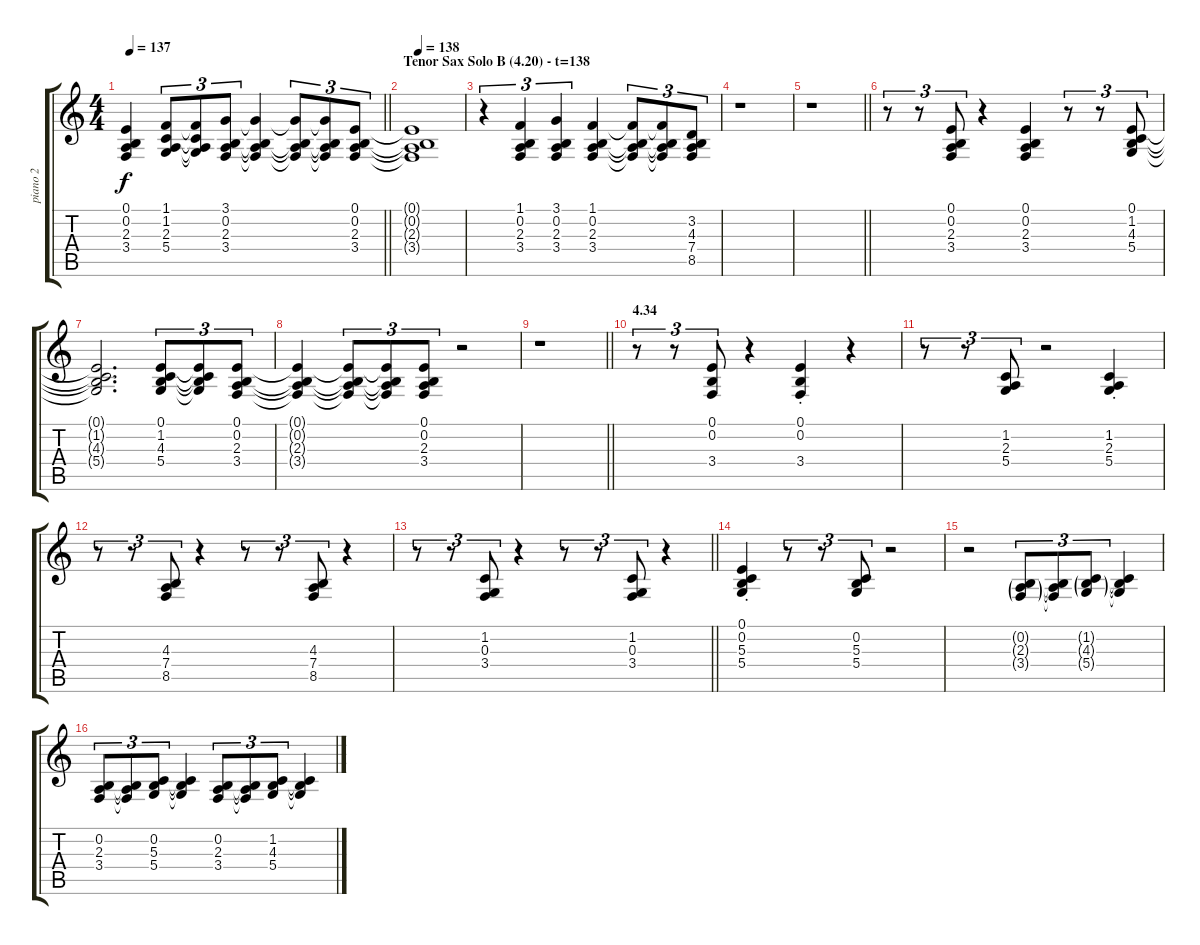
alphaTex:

\track ("piano 2" "piano 2") {instrument acousticgrandpiano}
\staff {score tabs}
\tuning (E4 B3 G3 D3 A2 E2) {hide}
\ts (4 4)
\tempo 137
\clef g2
\barLineRight lightlight
\ks c
(0.1{t} 0.2{t} 2.3{t} 3.4{t}).4{dy f} (1.1 1.2 2.3 5.4).8{tu (3 2)} (1.1{t} 1.2{t} 2.3{t} 5.4{t}).8{tu (3 2)} (3.1 0.2 2.3 3.4).8{tu (3 2)} (3.1{t} 0.2{t} 2.3{t} 3.4{t}).4 (3.1{t} 0.2{t} 2.3{t} 3.4{t}).8{tu (3 2)} (3.1{t} 0.2{t} 2.3{t} 3.4{t}).8{tu (3 2)} (0.1 0.2 2.3 3.4).8{tu (3 2)} |
\section ("" "Tenor Sax Solo B (4.20) - t=138")
\tempo 138
(0.1{t} 0.2{t} 2.3{t} 3.4{t}).1 |
r.4{tu (3 2)} (1.1 0.2 2.3 3.4).4{tu (3 2)} (3.1 0.2 2.3 3.4).4{tu (3 2)} (1.1 0.2 2.3 3.4).4 (1.1{t} 0.2{t} 2.3{t} 3.4{t}).8{tu (3 2)} (1.1{t} 0.2{t} 2.3{t} 3.4{t}).8{tu (3 2)} (3.2 4.3 7.4 8.5).8{tu (3 2)} |
r.1 |
\barLineRight lightlight
r.1 |
r.8{tu (3 2)} r.8{tu (3 2)} (0.1 0.2 2.3 3.4).8{tu (3 2)} r.4 (0.1 0.2 2.3 3.4).4 r.8{tu (3 2)} r.8{tu (3 2)} (0.1 1.2 4.3 5.4).8{tu (3 2)} |
(0.1{t} 1.2{t} 4.3{t} 5.4{t}).2{d} (0.1 1.2 4.3 5.4).8{tu (3 2)} (0.1{t} 1.2{t} 4.3{t} 5.4{t}).8{tu (3 2)} (0.1 0.2 2.3 3.4).8{tu (3 2)} |
(0.1{t} 0.2{t} 2.3{t} 3.4{t}).4 (0.1{t} 0.2{t} 2.3{t} 3.4{t}).8{tu (3 2)} (0.1{t} 0.2{t} 2.3{t} 3.4{t}).8{tu (3 2)} (0.1 0.2 2.3 3.4).8{tu (3 2)} r.2 |
\barLineRight lightlight
r.1 |
\section ("" "4.34")
r.8{tu (3 2)} r.8{tu (3 2)} (0.1 0.2 3.4).8{tu (3 2)} r.4 (0.1{st} 0.2{st} 3.4{st}).4 r.4 |
r.8{tu (3 2)} r.8{tu (3 2)} (1.2 2.3 5.4).8{tu (3 2)} r.2 (1.2{st} 2.3{st} 5.4{st}).4 |
r.8{tu (3 2)} r.8{tu (3 2)} (4.3 7.4 8.5).8{tu (3 2)} r.4 r.8{tu (3 2)} r.8{tu (3 2)} (4.3 7.4 8.5).8{tu (3 2)} r.4 |
\barLineRight lightlight
r.8{tu (3 2)} r.8{tu (3 2)} (1.2 0.3 3.4).8{tu (3 2)} r.4 r.8{tu (3 2)} r.8{tu (3 2)} (1.2 0.3 3.4).8{tu (3 2)} r.4 |
(0.1{st} 0.2{st} 5.3{st} 5.4{st}).4 r.8{tu (3 2)} r.8{tu (3 2)} (0.2 5.3 5.4).8{tu (3 2)} r.2 |
r.2 (0.2{g} 2.3{g} 3.4{g}).8{tu (3 2)} (0.2{t} 2.3{t} 3.4{t}).8{tu (3 2)} (1.2{g} 4.3{g} 5.4{g}).8{tu (3 2)} (1.2{t} 4.3{t} 5.4{t}).4 |
(0.2 2.3 3.4).8{tu (3 2)} (0.2{t} 2.3{t} 3.4{t}).8{tu (3 2)} (0.2 5.3 5.4).8{tu (3 2)} (0.2{t} 5.3{t} 5.4{t}).4 (0.2 2.3 3.4).8{tu (3 2)} (0.2{t} 2.3{t} 3.4{t}).8{tu (3 2)} (1.2 4.3 5.4).8{tu (3 2)} (1.2{t} 4.3{t} 5.4{t}).4
